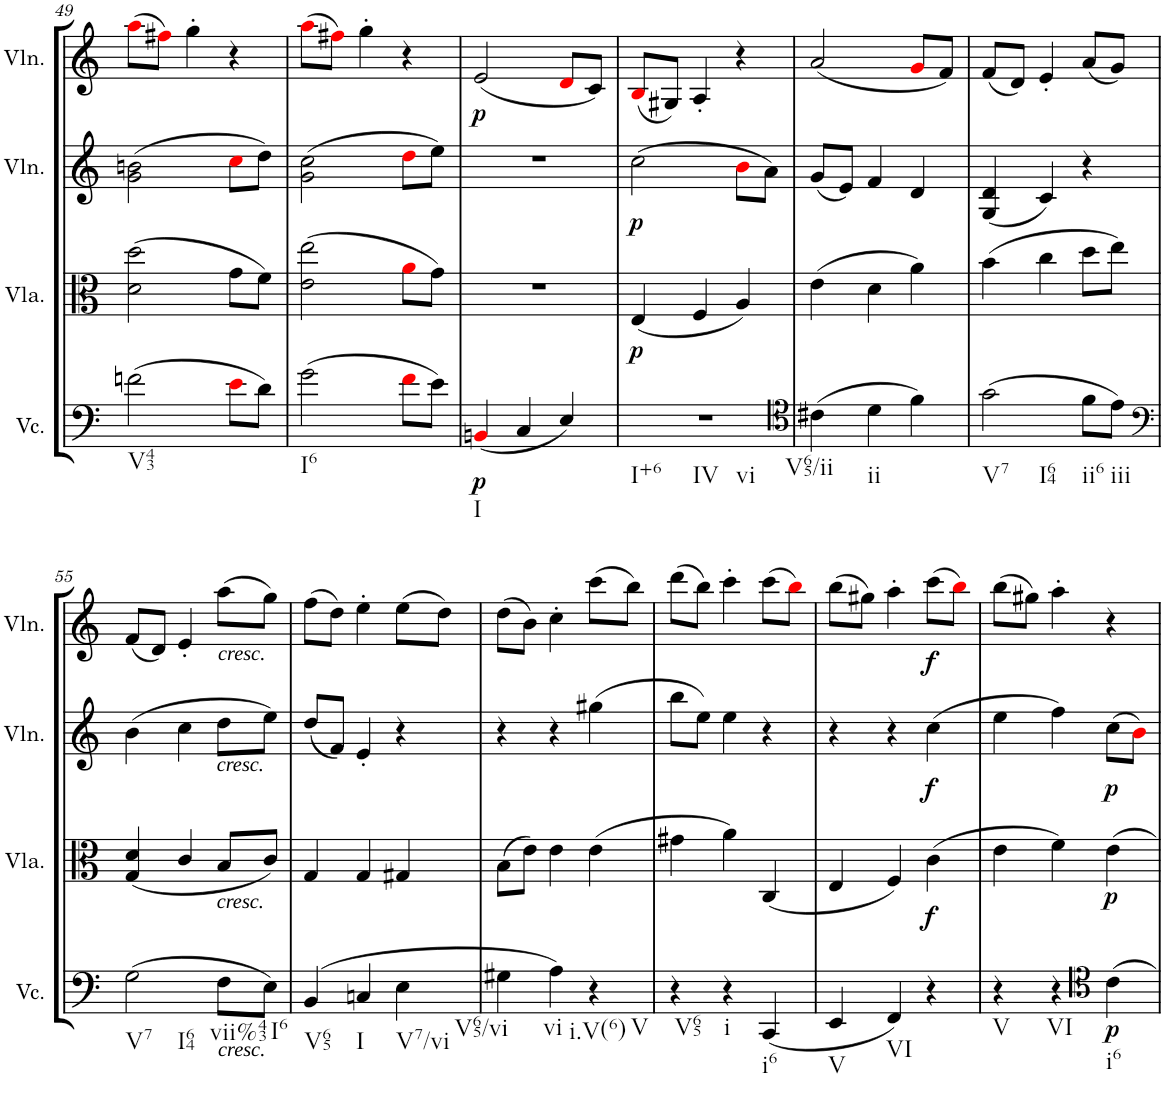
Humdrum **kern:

**kern	**dynam	**kern	**dynam	**kern	**dynam	**kern	**dynam
*part4	*part4	*part3	*part3	*part2	*part2	*part1	*part1
*staff4	*staff4	*staff3	*staff3	*staff2	*staff2	*staff1	*staff1
*I"Violoncello	*	*I"Viola	*	*I"Violin	*	*I"Violin	*
*I'Vc.	*	*I'Vla.	*	*I'Vln.	*	*I'Vln.	*
!!LO:PB:g=z
*clefF4	*	*clefC3	*	*clefG2	*	*clefG2	*
*k[]	*	*k[]	*	*k[]	*	*k[]	*
*M3/4	*	*M3/4	*	*M3/4	*	*M3/4	*
=49	=49	=49	=49	=49	=49	=49	=49
!LO:TX:b:t=V43	!	!	!	!	!	!	!
(2fn\	.	(2d\ 2dd\	.	(2g\ 2bn\	.	(8aai\L	.
.	.	.	.	.	.	8ff#Xi\J)	.
.	.	.	.	.	.	4gg'\	.
8ei\L	.	8g\L	.	8cci\L	.	4r	.
8d\J)	.	8f\J)	.	8dd\J)	.	.	.
=50	=50	=50	=50	=50	=50	=50	=50
!LO:TX:b:t=I6	!	!	!	!	!	!	!
(2g\	.	(2e\ 2ee\	.	(2g\ 2cc\	.	(8aai\L	.
.	.	.	.	.	.	8ff#Xi\J)	.
.	.	.	.	.	.	4gg'\	.
8fi\L	.	8ai\L	.	8ddi\L	.	4r	.
8e\J)	.	8g\J)	.	8ee\J)	.	.	.
=51	=51	=51	=51	=51	=51	=51	=51
!LO:TX:b:t=I	!	!	!	!	!	!	!
!	!LO:DY:b	!	!	!	!	!	!LO:DY:b
(4BBni/	p	2.r	.	2.r	.	(2e/	p
4C/	.	.	.	.	.	.	.
4E/)	.	.	.	.	.	8di/L	.
.	.	.	.	.	.	8c/J)	.
=52	=52	=52	=52	=52	=52	=52	=52
!LO:TX:b:t=I+6	!	!	!	!	!	!	!
!LO:TX:b:t=IV	!	!	!	!	!	!	!
!LO:TX:b:t=vi	!	!	!	!	!	!	!
!	!	!	!LO:DY:b	!	!LO:DY:b	!	!
2.r	.	(4E/	p	(2cc\	p	(8Bi/L	.
.	.	.	.	.	.	8G#X/J)	.
.	.	4F/	.	.	.	4A'/	.
.	.	4A/)	.	8bi\L	.	4r	.
.	.	.	.	8a\J)	.	.	.
=53	=53	=53	=53	=53	=53	=53	=53
*clefC4	*	*	*	*	*	*	*
!LO:TX:b:t=V65/ii	!	!	!	!	!	!	!
(4c#X\	.	(4e\	.	(8g/L	.	(2a/	.
.	.	.	.	8e/J)	.	.	.
!LO:TX:b:t=ii	!	!	!	!	!	!	!
4d\	.	4d\	.	4f/	.	.	.
4f\)	.	4a\)	.	4d/	.	8gi/L	.
.	.	.	.	.	.	8f/J)	.
=54	=54	=54	=54	=54	=54	=54	=54
!LO:TX:b:t=V7	!	!	!	!	!	!	!
!LO:TX:b:t=I64	!	!	!	!	!	!	!
(2g\	.	(4b\	.	(4G/ 4d/	.	(8f/L	.
.	.	.	.	.	.	8d/J)	.
.	.	4cc\	.	4c/)	.	4e'/	.
!LO:TX:b:t=ii6	!	!	!	!	!	!	!
8f\L	.	8dd\L	.	4r	.	(8a/L	.
!LO:TX:b:t=iii	!	!	!	!	!	!	!
8e\J)	.	8ee\J)	.	.	.	8g/J)	.
!!LO:LB:g=z
=55	=55	=55	=55	=55	=55	=55	=55
*clefF4	*	*	*	*	*	*	*
!LO:TX:b:t=V7	!	!	!	!	!	!	!
!LO:TX:b:t=I64	!	!	!	!	!	!	!
(2G\	.	(4G/ 4d/	.	(4b\	.	(8f/L	.
.	.	.	.	.	.	8d/J)	.
.	.	4c/	.	4cc\	.	4e'/	.
!	!	!	!	!	!	!LO:TX:b:i:t=cresc.	!
!	!	!	!	!LO:TX:b:i:t=cresc.	!	!	!
!	!	!LO:TX:b:i:t=cresc.	!	!	!	!	!
!LO:TX:b:i:t=cresc.	!	!	!	!	!	!	!
!LO:TX:b:t=vii%43	!	!	!	!	!	!	!
8F\L	.	8B/L	.	8dd\L	.	(8aa\L	.
!LO:TX:b:t=I6	!	!	!	!	!	!	!
8E\J)	.	8c/J)	.	8ee\J)	.	8gg\J)	.
=56	=56	=56	=56	=56	=56	=56	=56
!LO:TX:b:t=V65	!	!	!	!	!	!	!
(4BB/	.	4G/	.	(8dd/L	.	(8ff\L	.
.	.	.	.	8f/J)	.	8dd\J)	.
!LO:TX:b:t=I	!	!	!	!	!	!	!
4Cn/	.	4G/	.	4e'/	.	4ee'\	.
!LO:TX:b:t=V7/vi	!	!	!	!	!	!	!
4E\	.	4G#X/	.	4r	.	(8ee\L	.
.	.	.	.	.	.	8dd\J)	.
=57	=57	=57	=57	=57	=57	=57	=57
!LO:TX:b:t=V65/vi	!	!	!	!	!	!	!
4G#X\	.	(8B\L	.	4r	.	(8dd\L	.
.	.	8e\J)	.	.	.	8b\J)	.
!LO:TX:b:t=vi	!	!	!	!	!	!	!
4A\)	.	4e\	.	4r	.	4cc'\	.
!LO:TX:b:t=i.V(6)	!	!	!	!	!	!	!
!LO:TX:b:t=V	!	!	!	!	!	!	!
4r	.	(4e\	.	(4gg#X\	.	(8ccc\L	.
.	.	.	.	.	.	8bb\J)	.
=58	=58	=58	=58	=58	=58	=58	=58
!LO:TX:b:t=V65	!	!	!	!	!	!	!
4r	.	4g#X\	.	8bb\L	.	(8ddd\L	.
.	.	.	.	8ee\J)	.	8bb\J)	.
!LO:TX:b:t=i	!	!	!	!	!	!	!
4r	.	4a\)	.	4ee\	.	4ccc'\	.
!LO:TX:b:t=i6	!	!	!	!	!	!	!
(4CC/	.	(4C/	.	4r	.	(8ccc\L	.
.	.	.	.	.	.	8bbi\J)	.
=59	=59	=59	=59	=59	=59	=59	=59
!LO:TX:b:t=V	!	!	!	!	!	!	!
4EE/	.	4E/	.	4r	.	(8bb\L	.
.	.	.	.	.	.	8gg#X\J)	.
!LO:TX:b:t=VI	!	!	!	!	!	!	!
4FF/)	.	4F/)	.	4r	.	4aa'\	.
!	!	!	!LO:DY:b	!	!LO:DY:b	!	!LO:DY:b
4r	.	(4c\	f	(4cc\	f	(8ccc\L	f
.	.	.	.	.	.	8bbi\J)	.
=60	=60	=60	=60	=60	=60	=60	=60
!LO:TX:b:t=V	!	!	!	!	!	!	!
4r	.	4e\	.	4ee\	.	(8bb\L	.
.	.	.	.	.	.	8gg#X\J)	.
!LO:TX:b:t=VI	!	!	!	!	!	!	!
4r	.	4f\)	.	4ff\)	.	4aa'\	.
*clefC4	*	*	*	*	*	*	*
!LO:TX:b:t=i6	!	!	!	!	!	!	!
!	!LO:DY:b	!	!LO:DY:b	!	!LO:DY:b	!	!
4c\	p	4e\	p	(8cc\L	p	4r	.
.	.	.	.	8bi\J)	.	.	.
=	=	=	=	=	=	=	=
*-	*-	*-	*-	*-	*-	*-	*-
